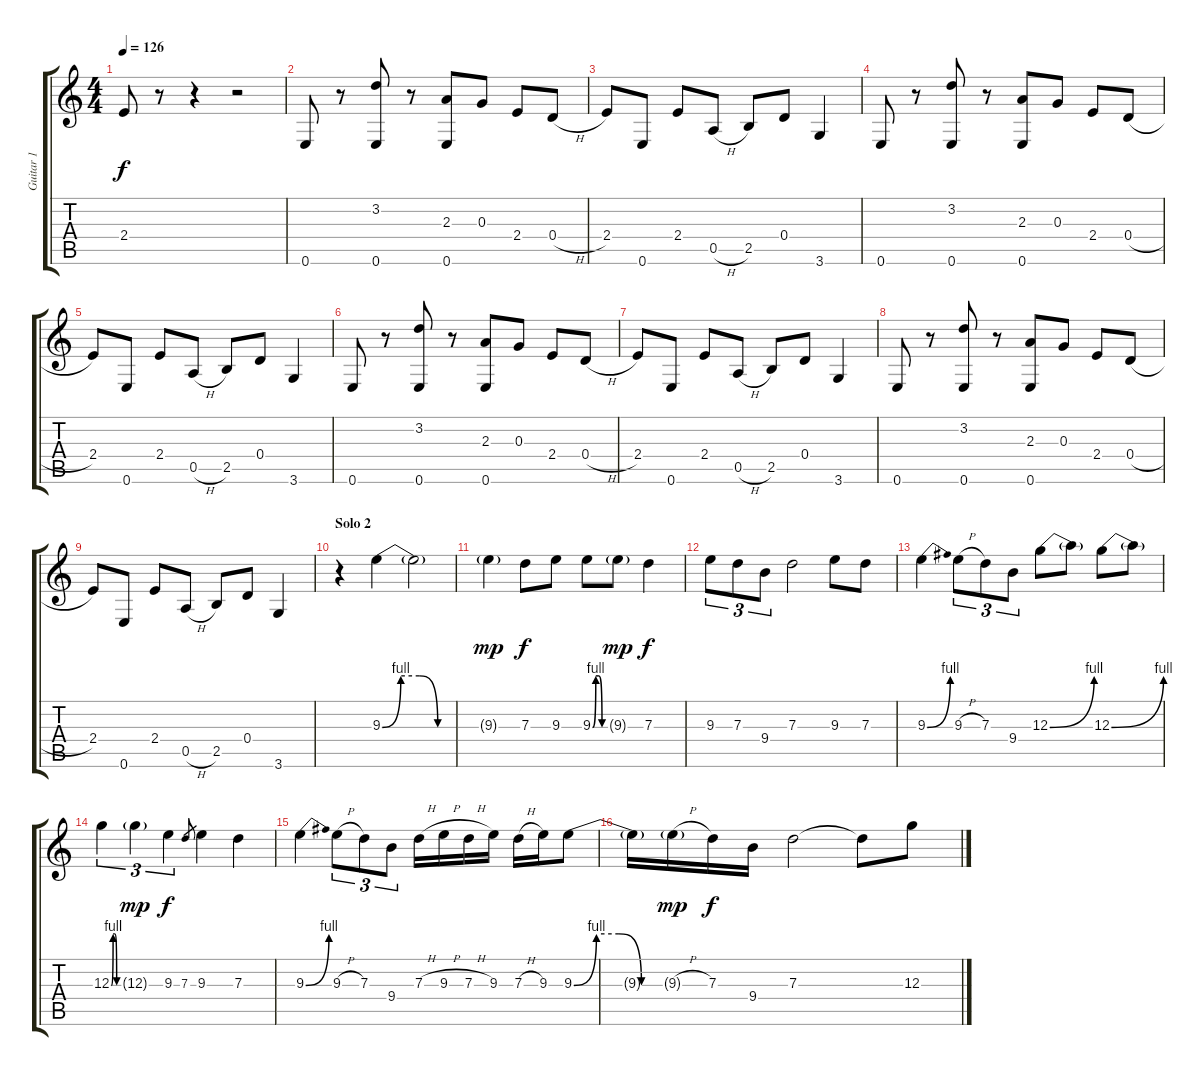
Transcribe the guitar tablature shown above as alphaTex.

\track ("Guitar 1" "Guitar 1") {instrument electricguitarclean}
\staff {score tabs}
\tuning (E4 B3 G3 D3 A2 E2) {hide}
\ts (4 4)
\tempo 126
\clef g2
\ks c
2.4.8{dy f} r.8 r.4 r.2 |
0.6.8 r.8 (3.2 0.6).8 r.8 (2.3 0.6).8 0.3.8 2.4.8 0.4{h}.8 |
2.4.8 0.6.8 2.4.8 0.5{h}.8 2.5.8 0.4.8 3.6.4 |
0.6.8 r.8 (3.2 0.6).8 r.8 (2.3 0.6).8 0.3.8 2.4.8 0.4{h}.8 |
2.4.8 0.6.8 2.4.8 0.5{h}.8 2.5.8 0.4.8 3.6.4 |
0.6.8 r.8 (3.2 0.6).8 r.8 (2.3 0.6).8 0.3.8 2.4.8 0.4{h}.8 |
2.4.8 0.6.8 2.4.8 0.5{h}.8 2.5.8 0.4.8 3.6.4 |
0.6.8 r.8 (3.2 0.6).8 r.8 (2.3 0.6).8 0.3.8 2.4.8 0.4{h}.8 |
2.4.8 0.6.8 2.4.8 0.5{h}.8 2.5.8 0.4.8 3.6.4 |
\section ("" "Solo 2")
r.4 9.3{be (custom 0 0 15 4 30 4 45 0 60 0)}.4 9.3{t}.2 |
9.3{g}.4{dy mp} 7.3.8{dy f} 9.3.8 9.3{be (custom 0 0 15 4 30 4 45 0 60 0)}.8 9.3{g}.8{dy mp} 7.3.4{dy f} |
9.3.8{tu (3 2)} 7.3.8{tu (3 2)} 9.4.8{tu (3 2)} 7.3.2 9.3.8 7.3.8 |
9.3{be (bend 0 0 60 4)}.4 9.3{h}.8{tu (3 2)} 7.3.8{tu (3 2)} 9.4.8{tu (3 2)} 12.3{be (bend 0 0 60 4)}.8 12.3{t}.8 12.3{be (bend 0 0 60 4)}.8 12.3{t}.8 |
12.3{be (custom 0 0 15 4 30 4 45 0 60 0)}.4{tu (3 2)} 12.3{g}.4{tu (3 2) dy mp} 9.3.4{tu (3 2) dy f} 7.3.8{gr} 9.3.4 7.3.4 |
9.3{be (bend 0 0 60 4)}.4 9.3{h}.8{tu (3 2)} 7.3.8{tu (3 2)} 9.4.8{tu (3 2)} 7.3{h}.16 9.3{h}.16 7.3{h}.16 9.3.16 7.3{h}.16 9.3.16 9.3{be (custom 0 0 15 4 30 4 45 0 60 0)}.8 |
9.3{t}.16 9.3{h g}.16{dy mp} 7.3.16{dy f} 9.4.16 7.3.2 7.3{t}.8 12.3.8
